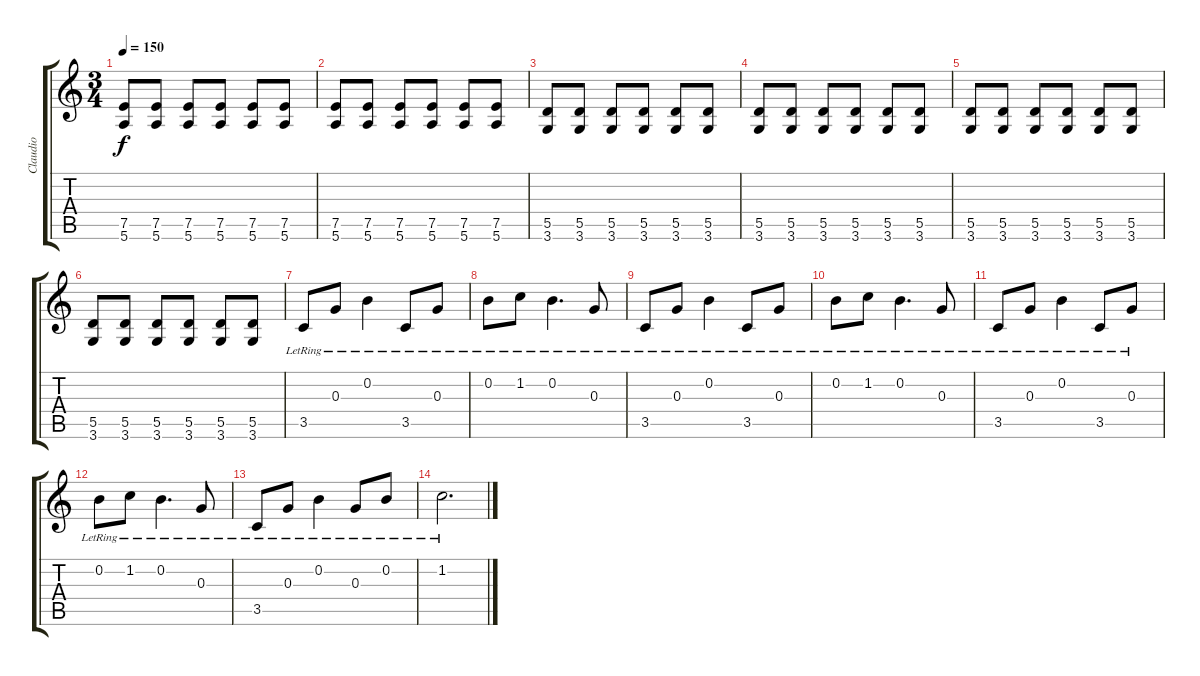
\track ("Claudio" "Claudio") {instrument acousticguitarnylon}
\staff {score tabs}
\tuning (E4 B3 G3 D3 A2 E2) {hide}
\ts (3 4)
\tempo 150
\clef g2
\ks c
(7.5 5.6).8{dy f} (7.5 5.6).8 (7.5 5.6).8 (7.5 5.6).8 (7.5 5.6).8 (7.5 5.6).8 |
(7.5 5.6).8 (7.5 5.6).8 (7.5 5.6).8 (7.5 5.6).8 (7.5 5.6).8 (7.5 5.6).8 |
(5.5 3.6).8 (5.5 3.6).8 (5.5 3.6).8 (5.5 3.6).8 (5.5 3.6).8 (5.5 3.6).8 |
(5.5 3.6).8 (5.5 3.6).8 (5.5 3.6).8 (5.5 3.6).8 (5.5 3.6).8 (5.5 3.6).8 |
(5.5 3.6).8 (5.5 3.6).8 (5.5 3.6).8 (5.5 3.6).8 (5.5 3.6).8 (5.5 3.6).8 |
(5.5 3.6).8 (5.5 3.6).8 (5.5 3.6).8 (5.5 3.6).8 (5.5 3.6).8 (5.5 3.6).8 |
3.5{lr}.8 0.3{lr}.8 0.2{lr}.4 3.5{lr}.8 0.3{lr}.8 |
0.2{lr}.8 1.2{lr}.8 0.2{lr}.4{d} 0.3{lr}.8 |
3.5{lr}.8 0.3{lr}.8 0.2{lr}.4 3.5{lr}.8 0.3{lr}.8 |
0.2{lr}.8 1.2{lr}.8 0.2{lr}.4{d} 0.3{lr}.8 |
3.5{lr}.8 0.3{lr}.8 0.2{lr}.4 3.5{lr}.8 0.3{lr}.8 |
0.2{lr}.8 1.2{lr}.8 0.2{lr}.4{d} 0.3{lr}.8 |
3.5{lr}.8 0.3{lr}.8 0.2{lr}.4 0.3{lr}.8 0.2{lr}.8 |
1.2{lr}.2{d}
